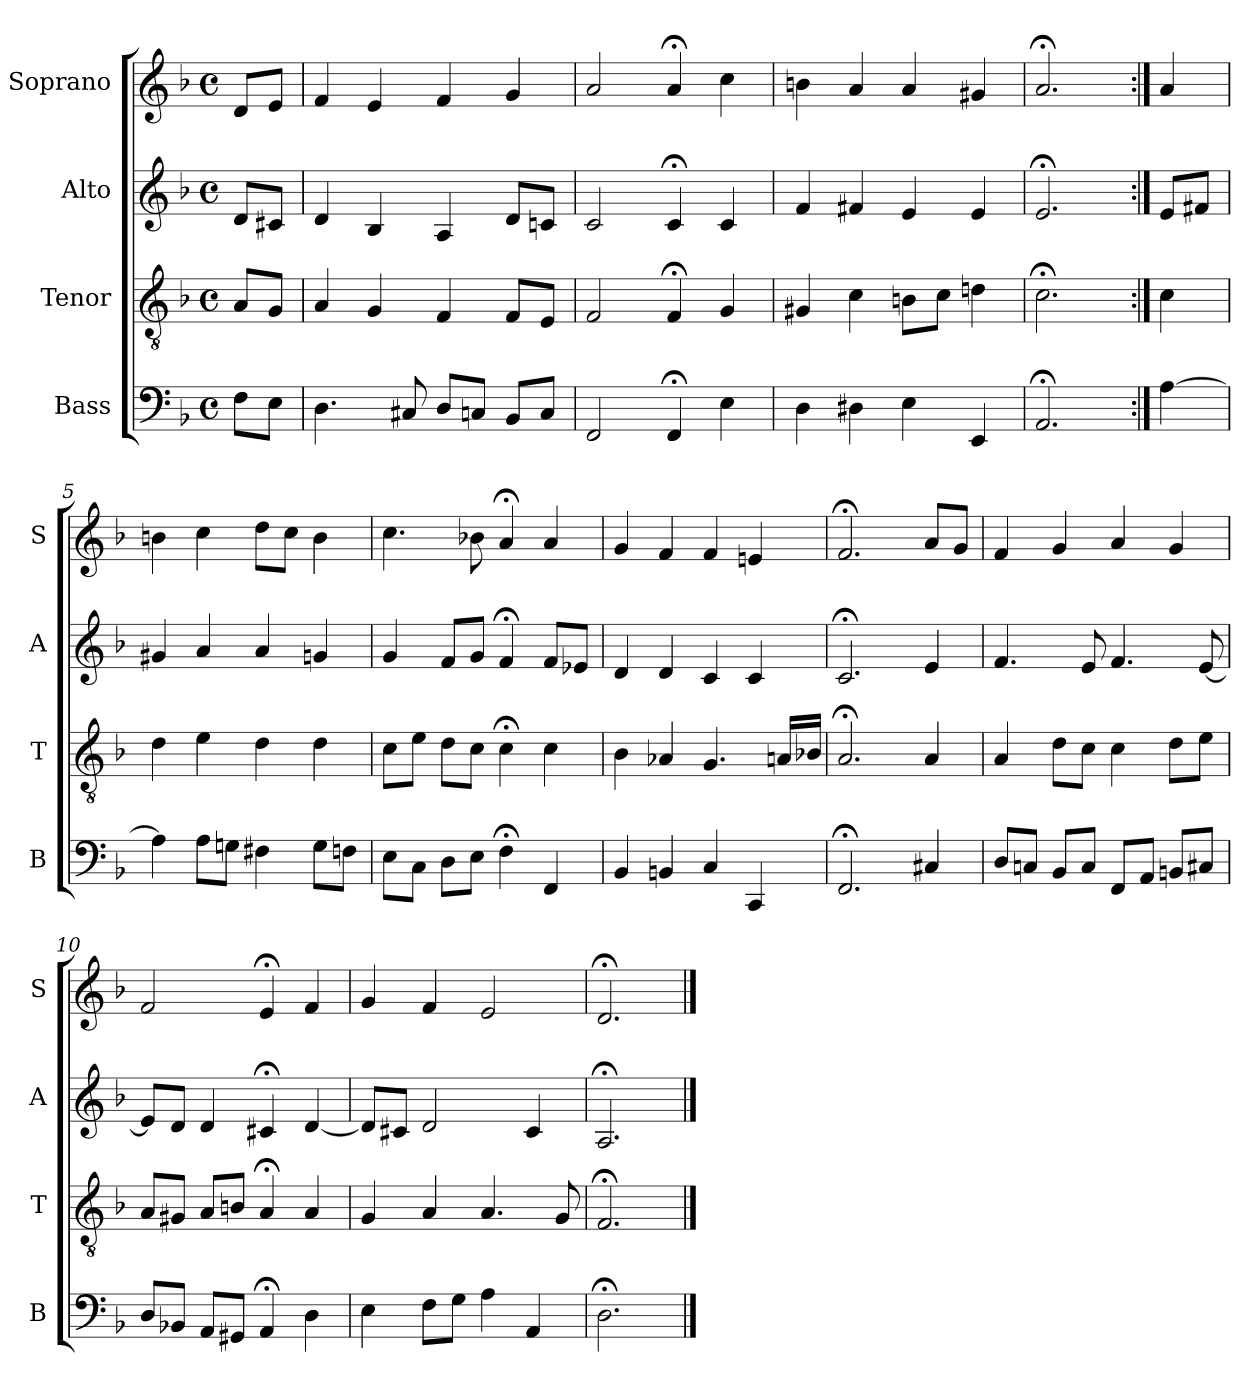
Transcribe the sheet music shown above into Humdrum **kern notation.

**kern	**kern	**kern	**kern
*part4	*part3	*part2	*part1
*staff4	*staff3	*staff2	*staff1
*I"Bass	*I"Tenor	*I"Alto	*I"Soprano
*I'B	*I'T	*I'A	*I'S
*clefF4	*clefGv2	*clefG2	*clefG2
*k[b-]	*k[b-]	*k[b-]	*k[b-]
*d:	*d:	*d:	*d:
*M4/4	*M4/4	*M4/4	*M4/4
*met(c)	*met(c)	*met(c)	*met(c)
*MM100	*MM100	*MM100	*MM100
=	=	=	=
8FL	8AL	8dL	8dL
8EJ	8GJ	8c#XJ	8eJ
=1	=1	=1	=1
4.D	4A	4d	4f
.	4G	4B-	4e
8C#X	.	.	.
8DL	4F	4A	4f
8CnJ	.	.	.
8BB-L	8FL	8dL	4g
8CJ	8EJ	8cnJ	.
=2	=2	=2	=2
2FF	2F	2c	2a
4FF;<	4F;<	4c;<	4a;<
4E	4G	4c	4cc
=3	=3	=3	=3
4D	4G#X	4f	4bn
4D#X	4c	4f#X	4a
4E	8BnL	4e	4a
.	8cJ	.	.
4EE	4dn	4e	4g#X
=4	=4	=4	=4
2.AA;<	2.c;<	2.e;<	2.a;<
=:|!	=:|!	=:|!	=:|!
[4A	4c	8eL	4a
.	.	8f#XJ	.
=5	=5	=5	=5
4A]	4d	4g#X	4bn
8AL	4e	4a	4cc
8GnJ	.	.	.
4F#X	4d	4a	8ddL
.	.	.	8ccJ
8GL	4d	4gn	4b
8FnJ	.	.	.
=6	=6	=6	=6
8EL	8cL	4g	4.cc
8CJ	8eJ	.	.
8DL	8dL	8fL	.
8EJ	8cJ	8gJ	8b-X
4F;<	4c;<	4f;<	4a;<
4FF	4c	8fL	4a
.	.	8e-XJ	.
=7	=7	=7	=7
4BB-	4B-	4d	4g
4BBn	4A-X	4d	4f
4C	4.G	4c	4f
4CC	.	4c	4en
.	16AnLL	.	.
.	16B-XJJ	.	.
=8	=8	=8	=8
2.FF;<	2.A;<	2.c;<	2.f;<
4C#X	4A	4e	8aL
.	.	.	8gJ
=9	=9	=9	=9
8DL	4A	4.f	4f
8CnJ	.	.	.
8BB-L	8dL	.	4g
8CJ	8cJ	8e	.
8FFL	4c	4.f	4a
8AAJ	.	.	.
8BBnL	8dL	.	4g
8C#XJ	8eJ	[8e	.
=10	=10	=10	=10
8DL	8AL	8eL]	2fi
8BB-XJ	8G#XJ	8dJ	.
8AAL	8AL	4d	.
8GG#XJ	8BniJ	.	.
4AA;<	4A;<i	4c#X;<	4e;<i
4D	4A	[4d	4f
=11	=11	=11	=11
4E	4G	8dL]	4g
.	.	8c#XJ	.
8FL	4A	2d	4f
8GJ	.	.	.
4A	4.A	.	2e
4AA	.	4c#	.
.	8G	.	.
=12	=12	=12	=12
2.D;<	2.F;<	2.A;<	2.d;<
==	==	==	==
*-	*-	*-	*-
